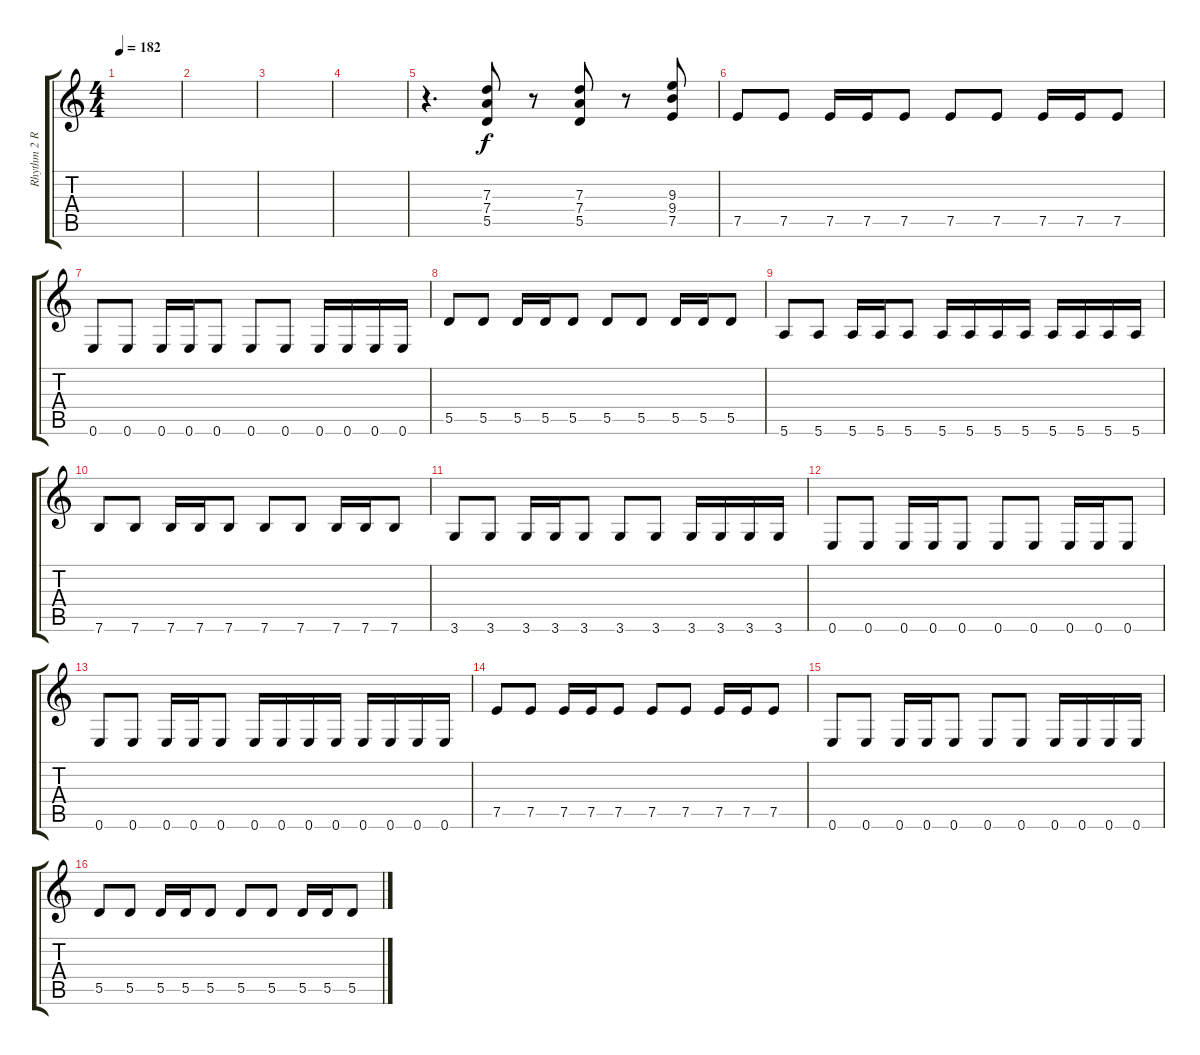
\track ("Rhythm 2 R" "Rhythm 2 R") {instrument distortionguitar}
\staff {score tabs}
\tuning (E4 B3 G3 D3 A2 E2) {hide}
\ts (4 4)
\tempo 182
\clef g2
\ks c
|
|
|
|
r.4{d volume 11 balance 2} (7.3 7.4 5.5).8 r.8 (7.3 7.4 5.5).8 r.8 (9.3 9.4 7.5).8 |
7.5.8 7.5.8 7.5.16 7.5.16 7.5.8 7.5.8 7.5.8 7.5.16 7.5.16 7.5.8 |
0.6.8 0.6.8 0.6.16 0.6.16 0.6.8 0.6.8 0.6.8 0.6.16 0.6.16 0.6.16 0.6.16 |
5.5.8 5.5.8 5.5.16 5.5.16 5.5.8 5.5.8 5.5.8 5.5.16 5.5.16 5.5.8 |
5.6.8 5.6.8 5.6.16 5.6.16 5.6.8 5.6.16 5.6.16 5.6.16 5.6.16 5.6.16 5.6.16 5.6.16 5.6.16 |
7.6.8 7.6.8 7.6.16 7.6.16 7.6.8 7.6.8 7.6.8 7.6.16 7.6.16 7.6.8 |
3.6.8 3.6.8 3.6.16 3.6.16 3.6.8 3.6.8 3.6.8 3.6.16 3.6.16 3.6.16 3.6.16 |
0.6.8 0.6.8 0.6.16 0.6.16 0.6.8 0.6.8 0.6.8 0.6.16 0.6.16 0.6.8 |
0.6.8 0.6.8 0.6.16 0.6.16 0.6.8 0.6.16 0.6.16 0.6.16 0.6.16 0.6.16 0.6.16 0.6.16 0.6.16 |
7.5.8 7.5.8 7.5.16 7.5.16 7.5.8 7.5.8 7.5.8 7.5.16 7.5.16 7.5.8 |
0.6.8 0.6.8 0.6.16 0.6.16 0.6.8 0.6.8 0.6.8 0.6.16 0.6.16 0.6.16 0.6.16 |
5.5.8 5.5.8 5.5.16 5.5.16 5.5.8 5.5.8 5.5.8 5.5.16 5.5.16 5.5.8
